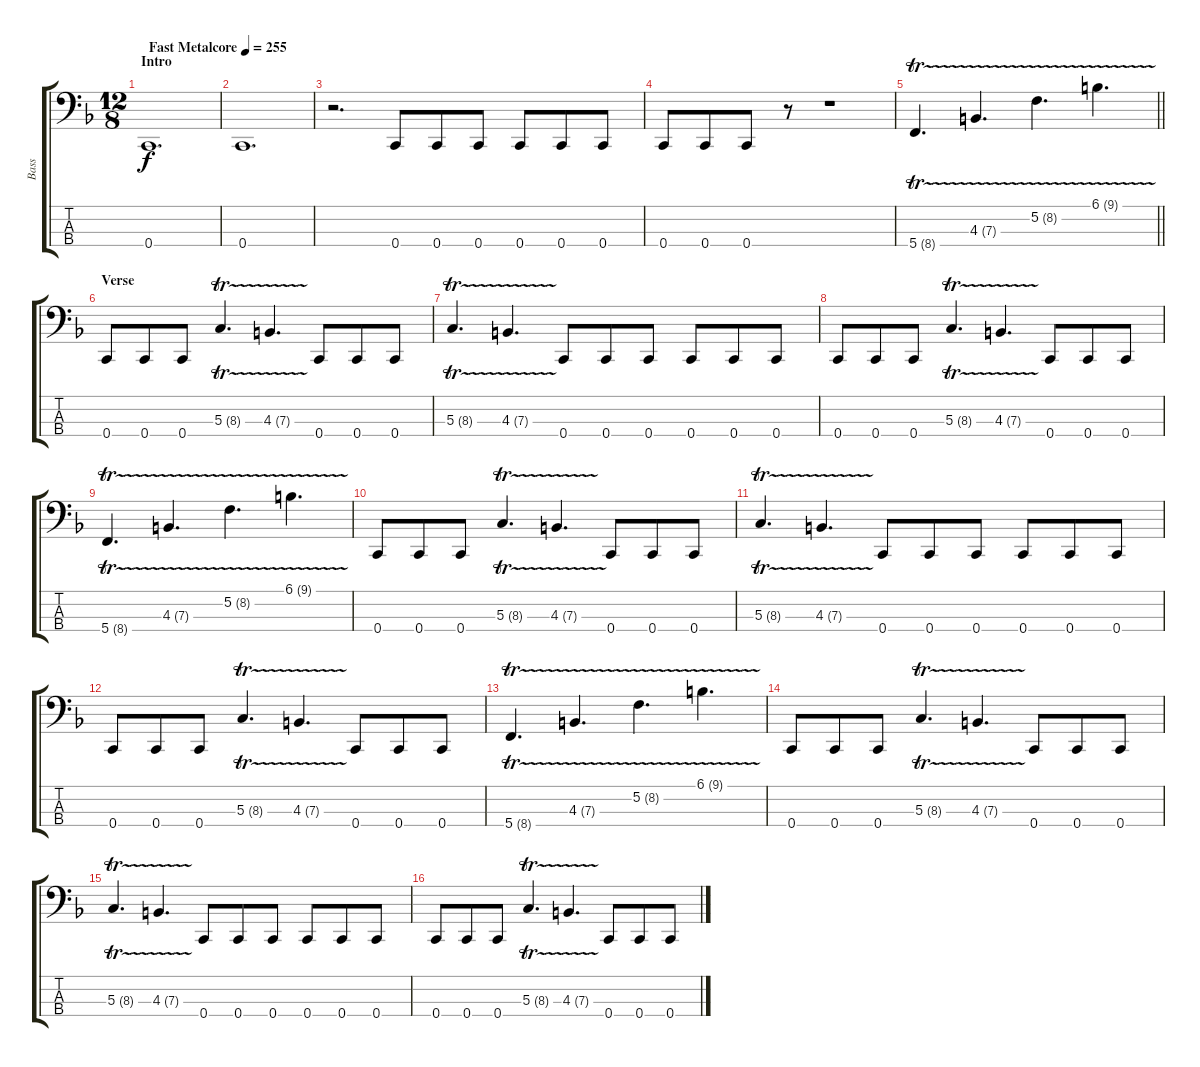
\track ("Bass" "Bass") {instrument electricbassfinger}
\staff {score tabs}
\tuning (F2 C2 G1 C1) {hide}
\ts (12 8)
\section ("" "Intro")
\tempo (255 "Fast Metalcore")
\clef f4
\ks dminor
0.4.1{d dy f instrument electricbassfinger} |
0.4.1{d} |
r.2{d} 0.4.8 0.4.8 0.4.8 0.4.8 0.4.8 0.4.8 |
0.4.8 0.4.8 0.4.8 r.8 r.1 |
\barLineRight lightlight
5.4{tr (8 16)}.4{d} 4.3{tr (7 16)}.4{d} 5.2{tr (8 16)}.4{d} 6.1{tr (9 16)}.4{d} |
\section ("" "Verse")
0.4.8 0.4.8 0.4.8 5.3{tr (8 16)}.4{d} 4.3{tr (7 16)}.4{d} 0.4.8 0.4.8 0.4.8 |
5.3{tr (8 16)}.4{d} 4.3{tr (7 16)}.4{d} 0.4.8 0.4.8 0.4.8 0.4.8 0.4.8 0.4.8 |
0.4.8 0.4.8 0.4.8 5.3{tr (8 16)}.4{d} 4.3{tr (7 16)}.4{d} 0.4.8 0.4.8 0.4.8 |
5.4{tr (8 16)}.4{d} 4.3{tr (7 16)}.4{d} 5.2{tr (8 16)}.4{d} 6.1{tr (9 16)}.4{d} |
0.4.8 0.4.8 0.4.8 5.3{tr (8 16)}.4{d} 4.3{tr (7 16)}.4{d} 0.4.8 0.4.8 0.4.8 |
5.3{tr (8 16)}.4{d} 4.3{tr (7 16)}.4{d} 0.4.8 0.4.8 0.4.8 0.4.8 0.4.8 0.4.8 |
0.4.8 0.4.8 0.4.8 5.3{tr (8 16)}.4{d} 4.3{tr (7 16)}.4{d} 0.4.8 0.4.8 0.4.8 |
5.4{tr (8 16)}.4{d} 4.3{tr (7 16)}.4{d} 5.2{tr (8 16)}.4{d} 6.1{tr (9 16)}.4{d} |
0.4.8 0.4.8 0.4.8 5.3{tr (8 16)}.4{d} 4.3{tr (7 16)}.4{d} 0.4.8 0.4.8 0.4.8 |
5.3{tr (8 16)}.4{d} 4.3{tr (7 16)}.4{d} 0.4.8 0.4.8 0.4.8 0.4.8 0.4.8 0.4.8 |
0.4.8 0.4.8 0.4.8 5.3{tr (8 16)}.4{d} 4.3{tr (7 16)}.4{d} 0.4.8 0.4.8 0.4.8
